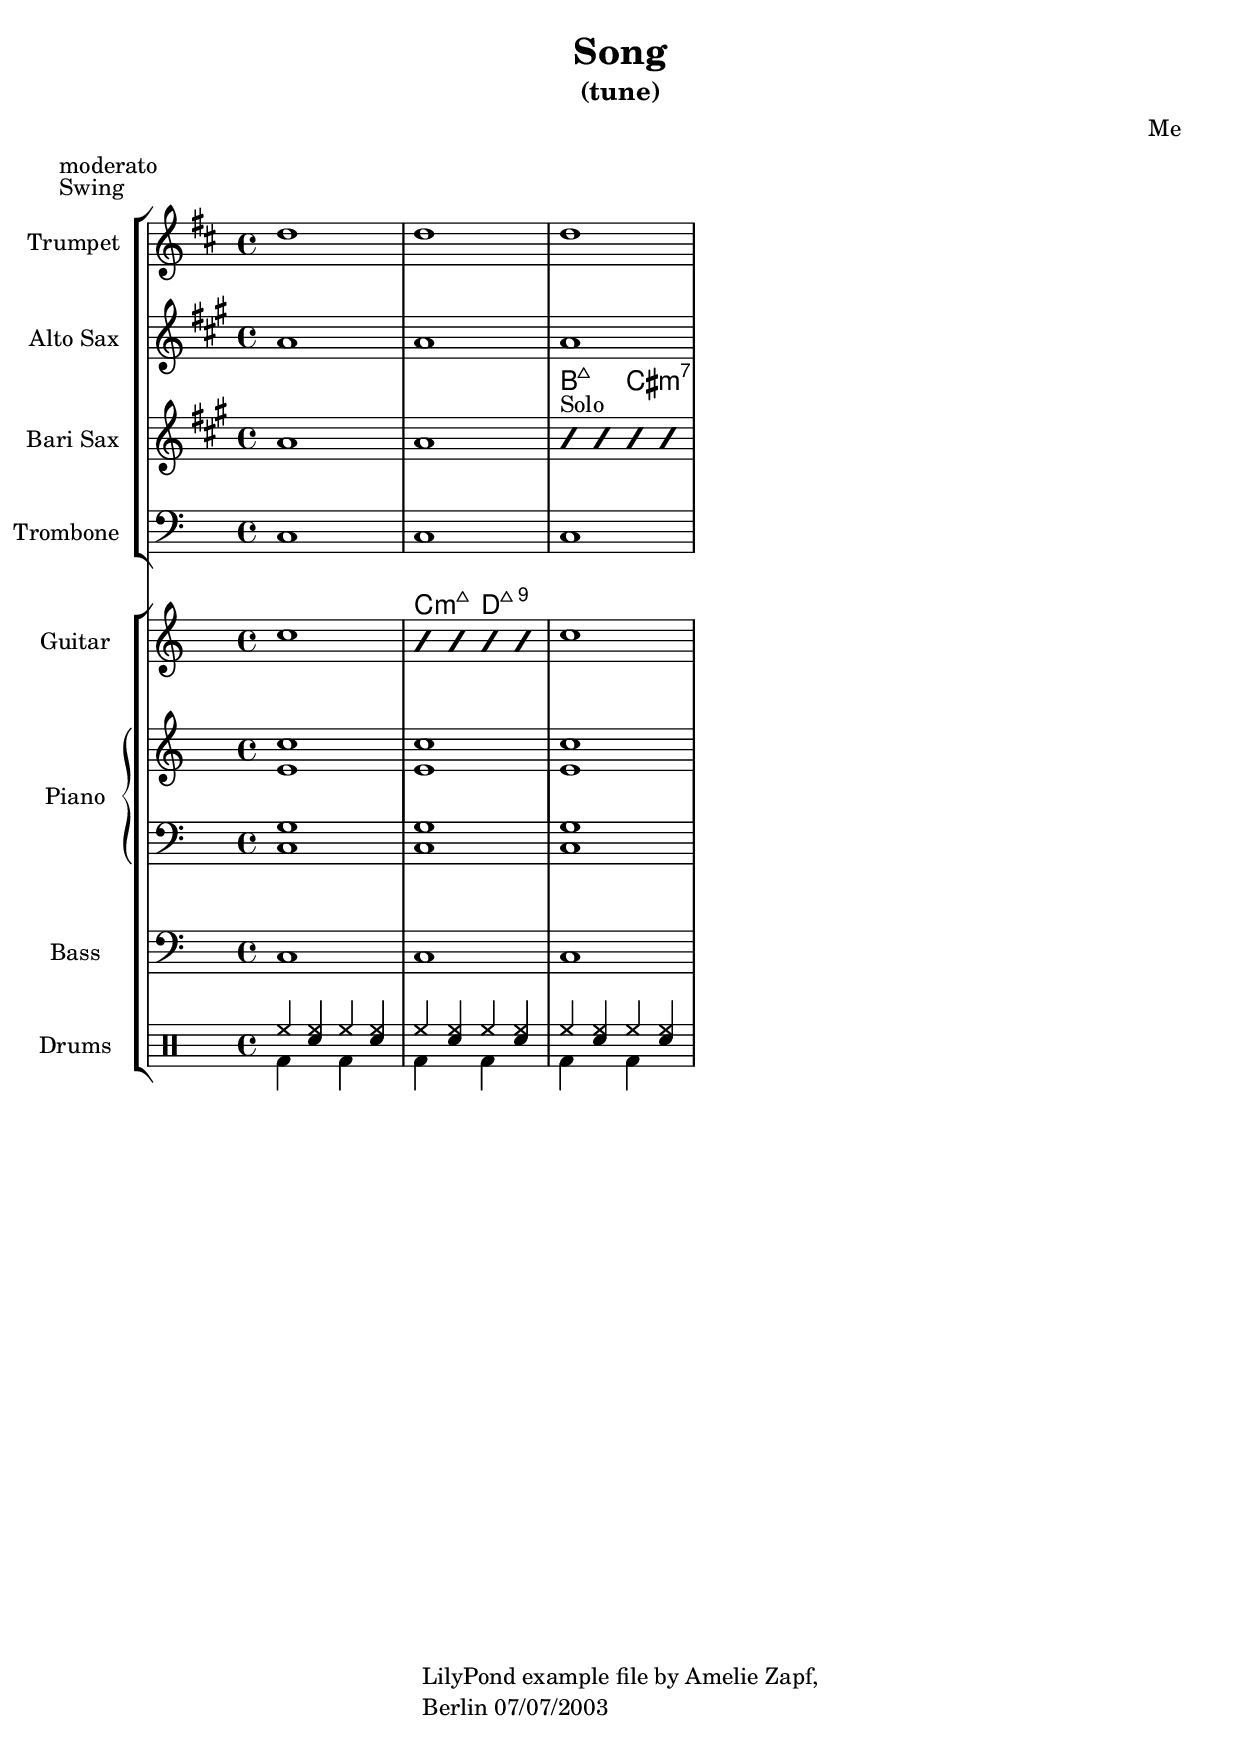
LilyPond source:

%% Do not edit this file; it is auto-generated from LSR http://lsr.dsi.unimi.it
%% This file is in the public domain.
\version "2.13.1"

\header {
%% Translation of GIT committish: 892286cbfdbe89420b8181975032ea975e79d2f5
  texidocfr = "
Bien que compliqué de prime abord, voici un canevas tout à fait indiqué
pour les ensembles de jazz.  Vous noterez que tous les instruments sont
notés en ut (@code{\key c \major}), la tonalité de concert.  Les notes
seront automatiquement transposée dès lors qu'elles seront inscrites
dans une section @code{\\transpose}. 

"
  doctitle = "Symboles de jazz"

  lsrtags = "keyboards, percussion, fretted-strings, template"

%% Translation of GIT committish: b2d4318d6c53df8469dfa4da09b27c15a374d0ca
  texidoces = "
Ésta es una plantilla bastante avanzada, para un conjunto de
jazz. Observe que la notación de todos los instrumentos está en
@code{\\key c \\major} (Do mayor). Esto se refiere al tono de
concierto; la armadura se transporta automáticamente si la música está
dentro de una sección @code{\\transpose}.

"
  doctitlees = "Plantilla para combo de jazz"
  
%% Translation of GIT committish: d96023d8792c8af202c7cb8508010c0d3648899d
  texidocde = "
Hier ist ein ziemlich kompliziertes Beispiel für ein Jazz-Ensemble. Achtung: 
Alle Instrumente sind in @code{\key c \major} (C-Dur) notiert. Das bezieht sich 
auf die klingende Musik: LilyPond transponiert die Tonart automatisch, wenn 
sich die Noten innerhalb eines @code{\transpose}-Abschnitts befinden.

"

  doctitlede = "Vorlage für Jazz-Combo"

  texidoc = "
This is quite an advanced template, for a jazz ensemble. Note that all
instruments are notated in @code{\\key c \\major}. This refers to the
key in concert pitch; the key will be automatically transposed if the
music is within a @code{\\transpose} section.

"
  doctitle = "Jazz combo template"
} % begin verbatim

\header {
  title = "Song"
  subtitle = "(tune)"
  composer = "Me"
  meter = "moderato"
  piece = "Swing"
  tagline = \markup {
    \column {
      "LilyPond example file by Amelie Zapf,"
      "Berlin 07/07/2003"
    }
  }
}

%#(set-global-staff-size 16)
\include "english.ly"

%%%%%%%%%%%% Some macros %%%%%%%%%%%%%%%%%%%

sl = {
  \override NoteHead #'style = #'slash
  \override Stem #'transparent = ##t
}
nsl = {
  \revert NoteHead #'style
  \revert Stem #'transparent
}
crOn = \override NoteHead #'style = #'cross
crOff = \revert NoteHead #'style

%% insert chord name style stuff here.

jazzChords = { }

%%%%%%%%%%%% Keys'n'thangs %%%%%%%%%%%%%%%%%

global = { \time 4/4 }

Key = { \key c \major }

% ############ Horns ############

% ------ Trumpet ------
trpt = \transpose c d \relative c'' {
  \Key
  c1 | c | c |
}
trpHarmony = \transpose c' d {
  \jazzChords
}
trumpet = {
  \global
  \set Staff.instrumentName = #"Trumpet"
  \clef treble
  <<
    \trpt
  >>
}

% ------ Alto Saxophone ------
alto = \transpose c a \relative c' {
  \Key
  c1 | c | c |
}
altoHarmony = \transpose c' a {
  \jazzChords
}
altoSax = {
  \global
  \set Staff.instrumentName = #"Alto Sax"
  \clef treble
  <<
    \alto
  >>
}

% ------ Baritone Saxophone ------
bari = \transpose c a' \relative c {
  \Key
  c1
  c1
  \sl
  d4^"Solo" d d d
  \nsl
}
bariHarmony = \transpose c' a \chordmode {
  \jazzChords s1 s d2:maj e:m7
}
bariSax = {
  \global
  \set Staff.instrumentName = #"Bari Sax"
  \clef treble
  <<
    \bari
  >>
}

% ------ Trombone ------
tbone = \relative c {
  \Key
  c1 | c | c
}
tboneHarmony = \chordmode {
  \jazzChords
}
trombone = {
  \global
  \set Staff.instrumentName = #"Trombone"
  \clef bass
  <<
    \tbone
  >>
}

% ############ Rhythm Section #############

% ------ Guitar ------
gtr = \relative c'' {
  \Key
  c1
  \sl
  b4 b b b
  \nsl
  c1
}
gtrHarmony = \chordmode {
  \jazzChords
  s1 c2:min7+ d2:maj9
}
guitar = {
  \global
  \set Staff.instrumentName = #"Guitar"
  \clef treble
  <<
    \gtr
  >>
}

%% ------ Piano ------
rhUpper = \relative c'' {
  \voiceOne
  \Key
  c1 | c | c
}
rhLower = \relative c' {
  \voiceTwo
  \Key
  e1 | e | e
}

lhUpper = \relative c' {
  \voiceOne
  \Key
  g1 | g | g
}
lhLower = \relative c {
  \voiceTwo
  \Key
  c1 | c | c
}

PianoRH = {
  \clef treble
  \global
  \set Staff.midiInstrument = #"acoustic grand"
  <<
    \new Voice = "one" \rhUpper
    \new Voice = "two" \rhLower
  >>
}
PianoLH = {
  \clef bass
  \global
  \set Staff.midiInstrument = "acoustic grand"
  <<
    \new Voice = "one" \lhUpper
    \new Voice = "two" \lhLower
  >>
}

piano = {
  <<
    \set PianoStaff.instrumentName = #"Piano"
    \new Staff = "upper" \PianoRH
    \new Staff = "lower" \PianoLH
  >>
}

% ------ Bass Guitar ------
Bass = \relative c {
  \Key
  c1 | c | c
}
bass = {
  \global
  \set Staff.instrumentName = #"Bass"
  \clef bass
  <<
    \Bass
  >>
}

% ------ Drums ------
up = \drummode {
  \voiceOne
  hh4 <hh sn> hh <hh sn>
  hh4 <hh sn> hh <hh sn>
  hh4 <hh sn> hh <hh sn>
}
down = \drummode {
  \voiceTwo
  bd4 s bd s
  bd4 s bd s
  bd4 s bd s
}

drumContents = {
  \global
  <<
    \set DrumStaff.instrumentName = #"Drums"
    \new DrumVoice \up
    \new DrumVoice \down
  >>
}

%%%%%%%%% It All Goes Together Here %%%%%%%%%%%%%%%%%%%%%%

\score {
  <<
    \new StaffGroup = "horns" <<
      \new Staff = "trumpet" \trumpet
      \new Staff = "altosax" \altoSax
      \new ChordNames = "barichords" \bariHarmony
      \new Staff = "barisax" \bariSax
      \new Staff = "trombone" \trombone
    >>
    
    \new StaffGroup = "rhythm" <<
      \new ChordNames = "chords" \gtrHarmony
      \new Staff = "guitar" \guitar
      \new PianoStaff = "piano" \piano
      \new Staff = "bass" \bass
      \new DrumStaff \drumContents
    >>
  >>
  
  \layout {
    \context { \RemoveEmptyStaffContext }
    \context {
      \Score
      \override BarNumber #'padding = #3
      \override RehearsalMark #'padding = #2
      skipBars = ##t
    }
  }
  
  \midi { }
}

